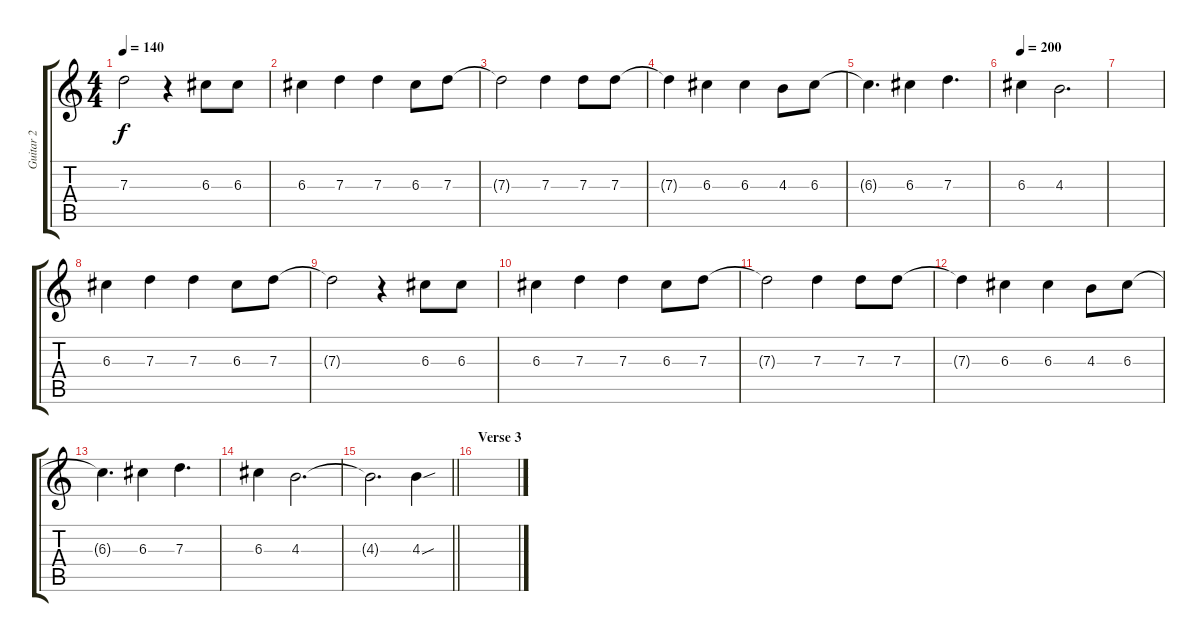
\track ("Guitar 2" "Guitar 2") {instrument overdrivenguitar}
\staff {score tabs}
\tuning (E4 B3 G3 D3 A2 E2) {hide}
\ts (4 4)
\tempo 140
\clef g2
\ks c
7.3{t}.2{dy f} r.4 6.3.8 6.3.8 |
6.3.4 7.3.4 7.3.4 6.3.8 7.3.8 |
7.3{t}.2 7.3.4 7.3.8 7.3.8 |
7.3{t}.4 6.3.4 6.3.4 4.3.8 6.3.8 |
6.3{t}.4{d} 6.3.4 7.3.4{d} |
\tempo 200
6.3.4 4.3.2{d} |
|
6.3.4 7.3.4 7.3.4 6.3.8 7.3.8 |
7.3{t}.2 r.4 6.3.8 6.3.8 |
6.3.4 7.3.4 7.3.4 6.3.8 7.3.8 |
7.3{t}.2 7.3.4 7.3.8 7.3.8 |
7.3{t}.4 6.3.4 6.3.4 4.3.8 6.3.8 |
6.3{t}.4{d} 6.3.4 7.3.4{d} |
6.3.4 4.3.2{d} |
\barLineRight lightlight
4.3{t}.2{d} 4.3{sou}.4 |
\section ("" "Verse 3")
